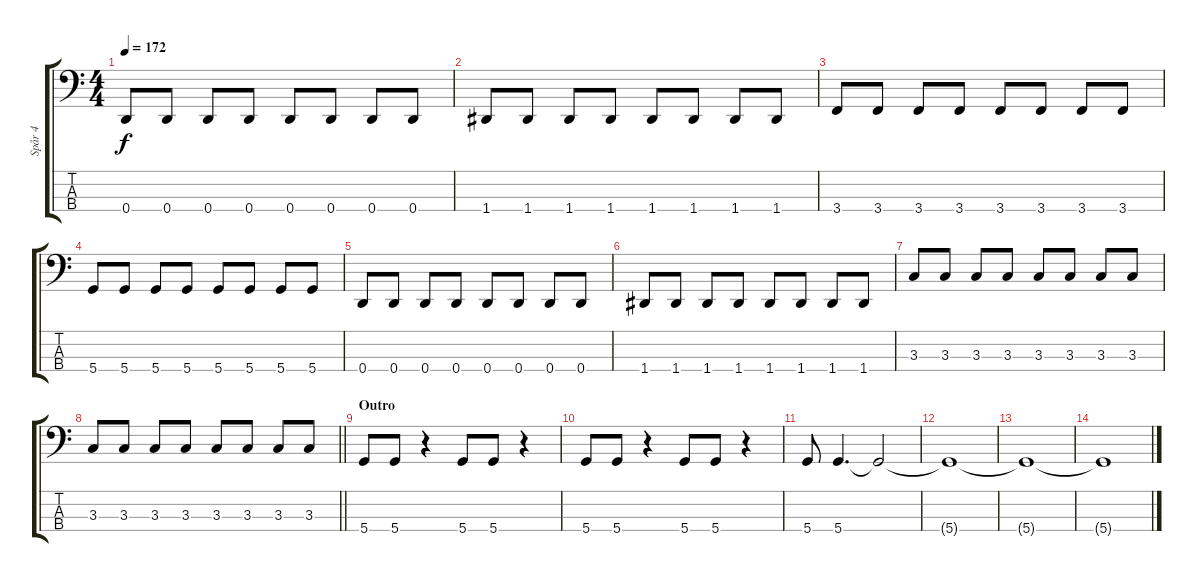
\track ("Spår 4" "Spår 4") {instrument electricbassfinger}
\staff {score tabs}
\tuning (G2 D2 A1 D1) {hide}
\ts (4 4)
\tempo 172
\clef f4
\ks c
0.4.8{dy f} 0.4.8 0.4.8 0.4.8 0.4.8 0.4.8 0.4.8 0.4.8 |
1.4.8 1.4.8 1.4.8 1.4.8 1.4.8 1.4.8 1.4.8 1.4.8 |
3.4.8 3.4.8 3.4.8 3.4.8 3.4.8 3.4.8 3.4.8 3.4.8 |
5.4.8 5.4.8 5.4.8 5.4.8 5.4.8 5.4.8 5.4.8 5.4.8 |
0.4.8 0.4.8 0.4.8 0.4.8 0.4.8 0.4.8 0.4.8 0.4.8 |
1.4.8 1.4.8 1.4.8 1.4.8 1.4.8 1.4.8 1.4.8 1.4.8 |
3.3.8 3.3.8 3.3.8 3.3.8 3.3.8 3.3.8 3.3.8 3.3.8 |
\barLineRight lightlight
3.3.8 3.3.8 3.3.8 3.3.8 3.3.8 3.3.8 3.3.8 3.3.8 |
\section ("" "Outro")
5.4.8 5.4.8 r.4 5.4.8 5.4.8 r.4 |
5.4.8 5.4.8 r.4 5.4.8 5.4.8 r.4 |
5.4.8 5.4.4{d} 5.4{t}.2 |
5.4{t}.1 |
5.4{t}.1 |
5.4{t}.1
